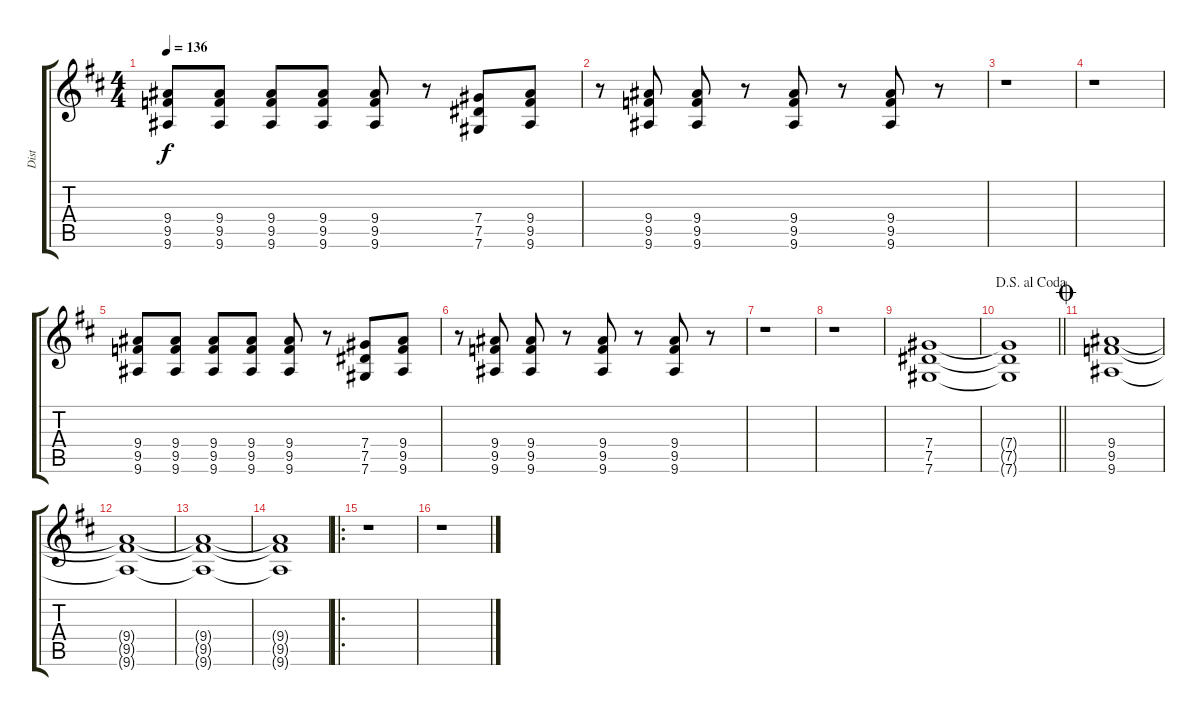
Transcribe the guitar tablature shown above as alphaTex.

\track ("Dist" "Dist") {instrument distortionguitar}
\staff {score tabs}
\tuning (Eb4 Bb3 Gb3 Db3 Ab2 Db2) {hide}
\ts (4 4)
\tempo 136
\clef g2
\ks d
(9.4 9.5 9.6).8{dy f} (9.4 9.5 9.6).8 (9.4 9.5 9.6).8 (9.4 9.5 9.6).8 (9.4 9.5 9.6).8 r.8 (7.4 7.5 7.6).8 (9.4 9.5 9.6).8 |
r.8 (9.4 9.5 9.6).8 (9.4 9.5 9.6).8 r.8 (9.4 9.5 9.6).8 r.8 (9.4 9.5 9.6).8 r.8 |
r.1 |
r.1 |
(9.4 9.5 9.6).8 (9.4 9.5 9.6).8 (9.4 9.5 9.6).8 (9.4 9.5 9.6).8 (9.4 9.5 9.6).8 r.8 (7.4 7.5 7.6).8 (9.4 9.5 9.6).8 |
r.8 (9.4 9.5 9.6).8 (9.4 9.5 9.6).8 r.8 (9.4 9.5 9.6).8 r.8 (9.4 9.5 9.6).8 r.8 |
r.1 |
r.1 |
(7.4 7.5 7.6).1 |
\jump dalsegnoalcoda
\barLineRight lightlight
(7.4{t} 7.5{t} 7.6{t}).1 |
\jump coda
(9.4 9.5 9.6).1 |
(9.4{t} 9.5{t} 9.6{t}).1 |
(9.4{t} 9.5{t} 9.6{t}).1 |
(9.4{t} 9.5{t} 9.6{t}).1 |
\ro
r.1 |
r.1
